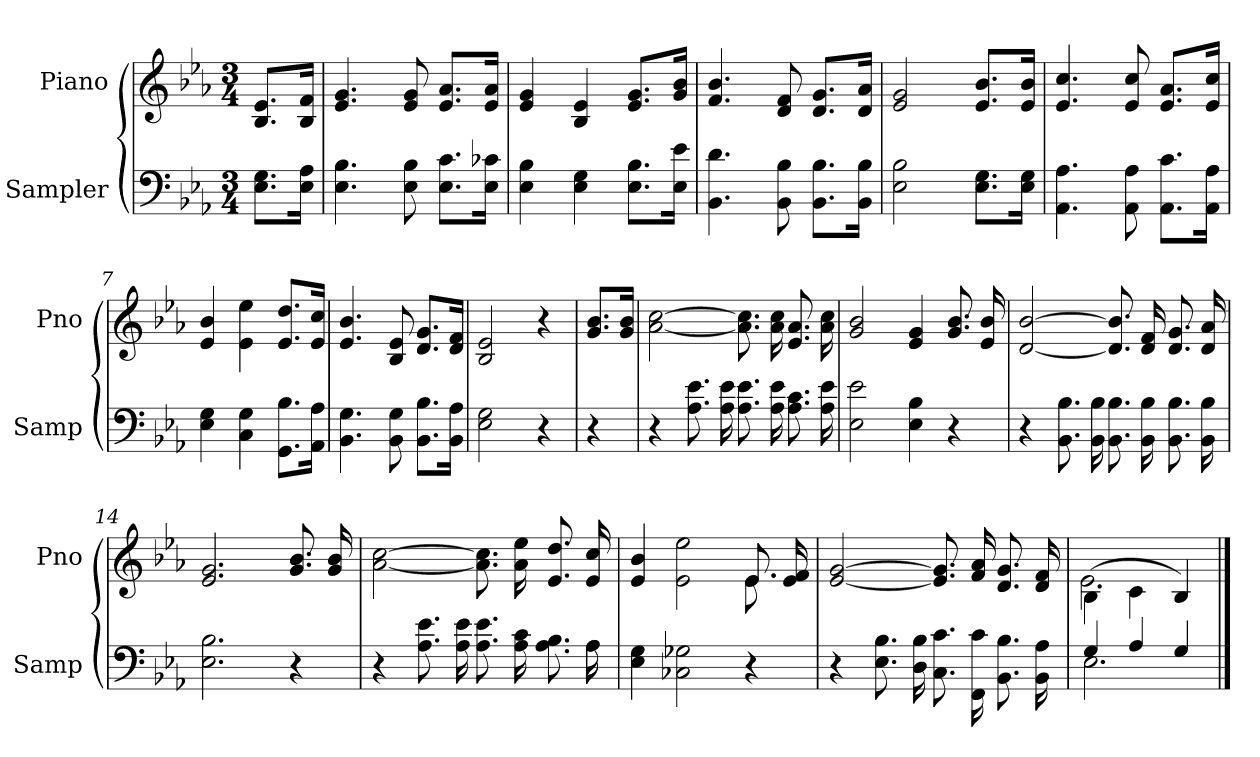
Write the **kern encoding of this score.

**kern	**kern
*part2	*part1
*staff2	*staff1
*I"Sampler	*I"Piano
*I'Samp	*I'Pno
*clefF4	*clefG2
*k[b-e-a-]	*k[b-e-a-]
*E-:	*E-:
*M3/4	*M3/4
=1	=1
8.E-\ 8.G\L	8.B-/ 8.e-/L
16E-\ 16A-\Jk	16B-/ 16f/Jk
=2	=2
4.E- 4.B-	4.e- 4.g
8E- 8B-	8e- 8g
8.E-\ 8.c\L	8.e-/ 8.a-/L
16E-\ 16c-X\Jk	16e-/ 16a-/Jk
=3	=3
4E- 4B-	4e- 4g
4E- 4G	4B- 4e-
8.E-\ 8.B-\L	8.e-/ 8.g/L
16E-\ 16e-\Jk	16g/ 16b-/Jk
=4	=4
4.BB- 4.d	4.f 4.b-
8BB- 8B-	8d 8f
8.BB-\ 8.B-\L	8.d/ 8.g/L
16BB-\ 16B-\Jk	16d/ 16a-/Jk
=5	=5
2E- 2B-	2e- 2g
8.E-\ 8.G\L	8.e-/ 8.b-/L
16E-\ 16G\Jk	16e-/ 16b-/Jk
=6	=6
4.AA- 4.A-	4.e- 4.cc
8AA- 8A-	8e- 8cc
8.AA-\ 8.c\L	8.e-/ 8.a-/L
16AA-\ 16A-\Jk	16e-/ 16cc/Jk
=7	=7
4E- 4G	4e- 4b-
4C 4G	4e-\ 4ee-\
8.GG\ 8.B-\L	8.e-/ 8.dd/L
16AA-\ 16A-\Jk	16e-/ 16cc/Jk
=8	=8
4.BB- 4.G	4.e- 4.b-
8BB- 8G	8B- 8e-
8.BB-\ 8.B-\L	8.d/ 8.g/L
16BB-\ 16A-\Jk	16d/ 16f/Jk
=9	=9
2E- 2G	2B- 2e-
4r	4r
=10	=10
4r	8.g/ 8.b-/L
.	16g/ 16b-/Jk
=11	=11
4r	[2a- [2cc
8.A- 8.e-	.
16A- 16e-	.
8.A- 8.e-	8.a-] 8.cc]
16A- 16e-	16a- 16cc
8.A- 8.c	8.e- 8.a-
16A- 16e-	16a- 16cc
=12	=12
2E- 2e-	2g 2b-
4E- 4B-	4e- 4g
4r	8.g 8.b-
.	16e- 16b-
=13	=13
4r	[2d [2b-
8.BB- 8.B-	.
16BB- 16B-	.
8.BB- 8.B-	8.d] 8.b-]
16BB- 16B-	16d 16f
8.BB- 8.B-	8.d 8.g
16BB- 16B-	16d 16a-
=14	=14
2.E- 2.B-	2.e- 2.g
4r	8.g 8.b-
.	16g 16b-
=15	=15
*^	*
4r	2...ryy	[2a- [2cc
8.A- 8.e-	.	.
16A- 16e-	.	.
8.A- 8.e-	.	8.a-] 8.cc]
16A- 16c	.	16a- 16ee-
8.A- 8.B-	.	8.e- 8.dd
16A-\	16A-	16e- 16cc
*v	*v	*
=16	=16
*	*^
4E- 4G	4e- 4b-	2.ryy
2C-X 2G-X	2e-\ 2ee-\	.
4r	8.e-/	8.e-
.	16e- 16f	16ryy
*	*v	*v
=17	=17
4r	[2e- [2g
8.E- 8.B-	.
16D 16B-	.
8.C 8.c	8.e-] 8.g]
16FF 16c	16f 16a-
8.BB- 8.B-	8.d 8.g
16BB- 16A-	16d 16f
=18	=18
*^	*^
4G/	2.E-	(4B-\	2.e-
4A-/	.	4c\	.
4G/	.	4B-)	.
*v	*v	*	*
*	*v	*v
==	==
*-	*-
